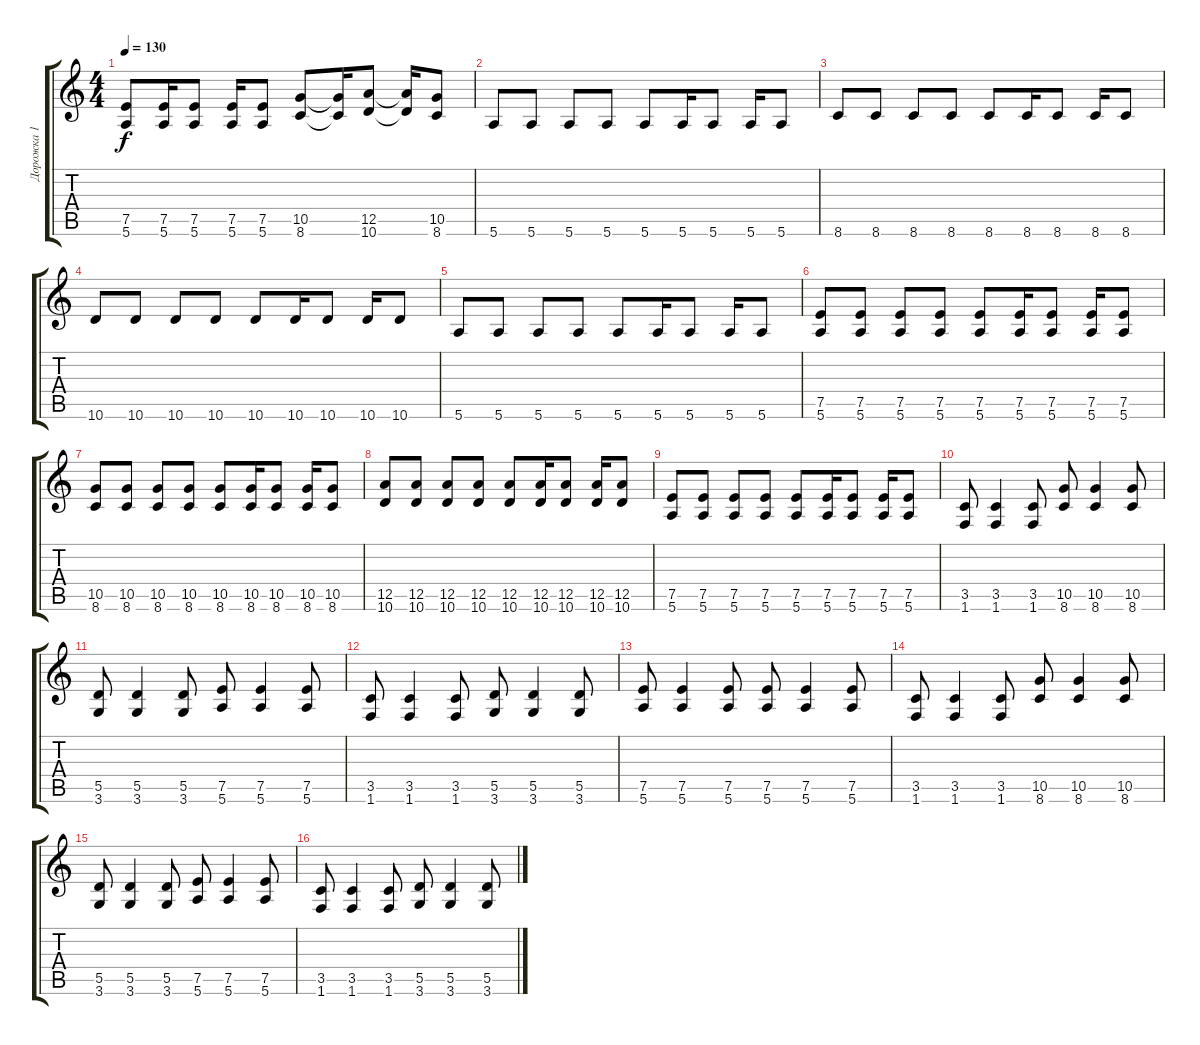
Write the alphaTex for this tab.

\track ("Дорожка 1" "Дорожка 1") {instrument distortionguitar}
\staff {score tabs}
\tuning (E4 B3 G3 D3 A2 E2) {hide}
\ts (4 4)
\tempo 130
\clef g2
\ks c
(7.5 5.6).8{dy f} (7.5 5.6).16 (7.5 5.6).8 (7.5 5.6).16 (7.5 5.6).8 (10.5 8.6).8 (10.5{t} 8.6{t}).16 (12.5 10.6).8 (12.5{t} 10.6{t}).16 (10.5 8.6).8 |
5.6.8 5.6.8 5.6.8 5.6.8 5.6.8 5.6.16 5.6.8 5.6.16 5.6.8 |
8.6.8 8.6.8 8.6.8 8.6.8 8.6.8 8.6.16 8.6.8 8.6.16 8.6.8 |
10.6.8 10.6.8 10.6.8 10.6.8 10.6.8 10.6.16 10.6.8 10.6.16 10.6.8 |
5.6.8 5.6.8 5.6.8 5.6.8 5.6.8 5.6.16 5.6.8 5.6.16 5.6.8 |
(7.5 5.6).8 (7.5 5.6).8 (7.5 5.6).8 (7.5 5.6).8 (7.5 5.6).8 (7.5 5.6).16 (7.5 5.6).8 (7.5 5.6).16 (7.5 5.6).8 |
(10.5 8.6).8 (10.5 8.6).8 (10.5 8.6).8 (10.5 8.6).8 (10.5 8.6).8 (10.5 8.6).16 (10.5 8.6).8 (10.5 8.6).16 (10.5 8.6).8 |
(12.5 10.6).8 (12.5 10.6).8 (12.5 10.6).8 (12.5 10.6).8 (12.5 10.6).8 (12.5 10.6).16 (12.5 10.6).8 (12.5 10.6).16 (12.5 10.6).8 |
(7.5 5.6).8 (7.5 5.6).8 (7.5 5.6).8 (7.5 5.6).8 (7.5 5.6).8 (7.5 5.6).16 (7.5 5.6).8 (7.5 5.6).16 (7.5 5.6).8 |
(3.5 1.6).8 (3.5 1.6).4 (3.5 1.6).8 (10.5 8.6).8 (10.5 8.6).4 (10.5 8.6).8 |
(5.5 3.6).8 (5.5 3.6).4 (5.5 3.6).8 (7.5 5.6).8 (7.5 5.6).4 (7.5 5.6).8 |
(3.5 1.6).8 (3.5 1.6).4 (3.5 1.6).8 (5.5 3.6).8 (5.5 3.6).4 (5.5 3.6).8 |
(7.5 5.6).8 (7.5 5.6).4 (7.5 5.6).8 (7.5 5.6).8 (7.5 5.6).4 (7.5 5.6).8 |
(3.5 1.6).8 (3.5 1.6).4 (3.5 1.6).8 (10.5 8.6).8 (10.5 8.6).4 (10.5 8.6).8 |
(5.5 3.6).8 (5.5 3.6).4 (5.5 3.6).8 (7.5 5.6).8 (7.5 5.6).4 (7.5 5.6).8 |
(3.5 1.6).8 (3.5 1.6).4 (3.5 1.6).8 (5.5 3.6).8 (5.5 3.6).4 (5.5 3.6).8
